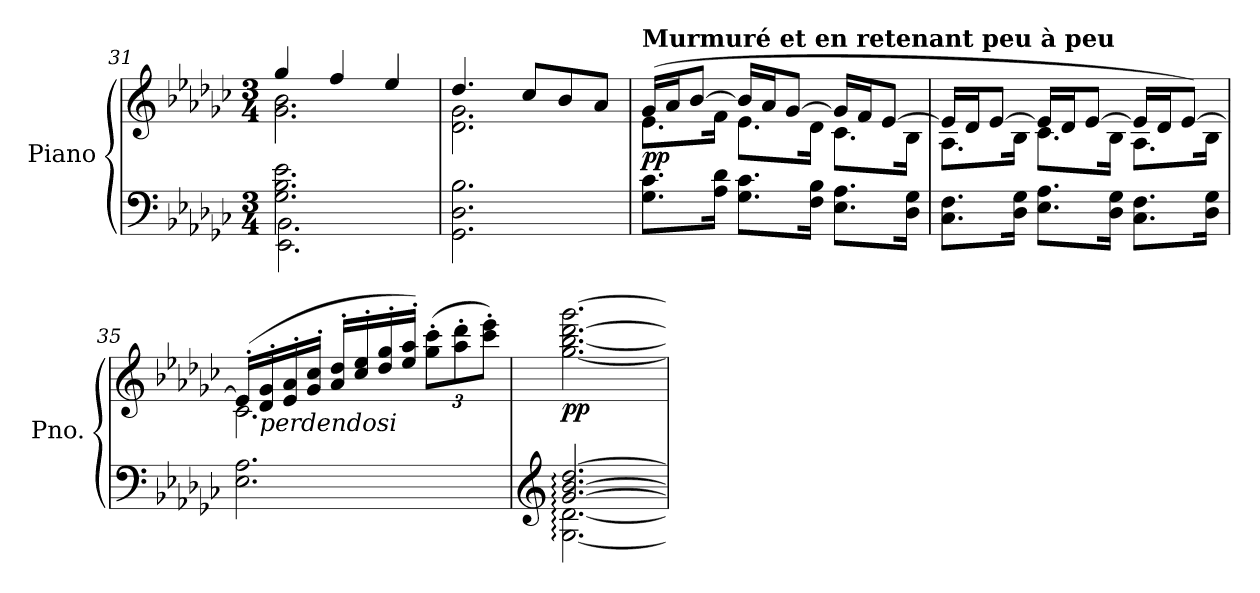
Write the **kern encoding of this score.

**kern	**kern	**dynam
*part1	*part1	*part1
*staff2	*staff1	*staff1/2
*I"Piano	*	*
*I'Pno.	*	*
*clefF4	*clefG2	*
*k[b-e-a-d-g-c-]	*k[b-e-a-d-g-c-]	*
*M3/4	*M3/4	*
=31	=31	=31
*^	*^	*
2.G-\ 2.B-\ 2.e-\	2.EE-\ 2.BB-\	4gg-/	2.g-\ 2.b-\	.
.	.	4ff/	.	.
.	.	4ee-/	.	.
*v	*v	*	*	*
!!LO:LB:g=z	!!
=32	=32	=32	=32
2.GG-\ 2.D-\ 2.B-\	4.dd-/	2.d-\ 2.g-\	.
.	8cc-/L	.	.
.	8b-/	.	.
.	8a-/J	.	.
=33	=33	=33	=33
!	!LO:TX:a:B:t=Murmuré et en retenant peu à peu	!	!
!	!	!	!LO:DY:b
8.G-\ 8.c-\L	(>16g-/LL	8.e-\L	pp
.	16a-/J	.	.
.	[8b-/J	.	.
16A-\ 16d-\Jk	.	16f\Jk	.
*	*MM48	*	*
8.G-\ 8.c-\L	16b-/LL]	8.e-\L	.
.	16a-/J	.	.
.	[8g-/J	.	.
16F\ 16B-\Jk	.	16d-\Jk	.
8.E-\ 8.A-\L	16g-/LL]	8.c-\L	.
.	16f/J	.	.
.	[8e-/J	.	.
16D-\ 16G-\Jk	.	16B-\Jk	.
=34	=34	=34	=34
*	*MM44	*	*
8.C-\ 8.F\L	16e-/LL]	8.A-\L	.
.	16d-/J	.	.
.	[8e-/J	.	.
16D-\ 16G-\Jk	.	16B-\Jk	.
*	*MM39	*	*
8.E-\ 8.A-\L	16e-/LL]	8.c-\L	.
.	16d-/J	.	.
.	[8e-/J	.	.
16D-\ 16G-\Jk	.	16B-\Jk	.
*	*MM36	*	*
8.C-\ 8.F\L	16e-/LL]	8.A-\L	.
.	16d-/J	.	.
.	[8e-/J)	.	.
16D-\ 16G-\Jk	.	16B-\Jk	.
!!LO:PB:g=z	!!
=35	=35	=35	=35
*	*MM33	*	*
2.E-\ 2.A-\	(>16e-'/LL]	2.c-\	.
!	!LO:TX:b:i:t=perdendosi	!	!
.	16d-/' 16g-/'	.	.
.	16e-/' 16a-/'	.	.
.	16g-/' 16cc-/'JJ	.	.
.	16a-/' 16dd-/'LL	.	.
.	16cc-/' 16ee-/'	.	.
.	16dd-/' 16gg-/'	.	.
.	16ee-/' 16aa-/'JJ)	.	.
*	*Xbrackettup	*	*
.	(>12gg-\' 12ccc-\'L	.	.
.	12aa-\' 12ddd-\'	.	.
.	12ccc-\' 12eee-\'J)	.	.
*	*v	*v	*
=36	=36	=36
*clefG2	*	*
*^	*	*
*	*^	*	*
!	!	!	!	!LO:DY:b
[2.g-/ [2.b-/ [2.dd-/	[2.G-\ [2.d-\	[2.G-\yy: [2.d-\yy: [2.g-\yy: [2.b-\yy: [2.dd-\yy:	[2.gg-\ [2.bb-\ [2.ddd-\ [2.ggg-\	pp
*v	*v	*v	*	*
=	=	=
*-	*-	*-
